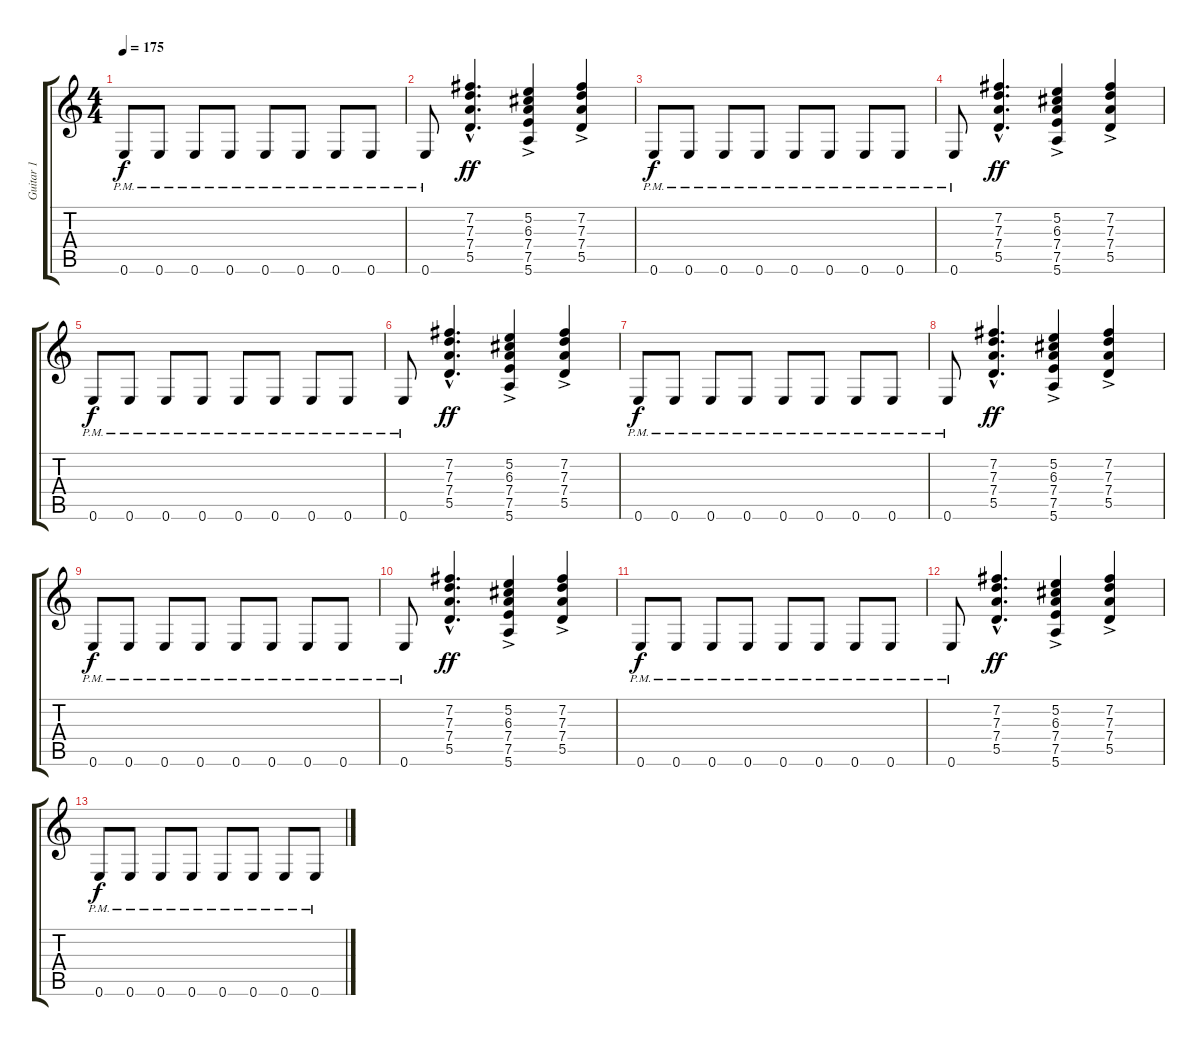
\track ("Guitar 1" "Guitar 1") {instrument overdrivenguitar}
\staff {score tabs}
\tuning (E4 B3 G3 D3 A2 E2) {hide}
\ts (4 4)
\tempo 175
\clef g2
\ks c
0.6{pm}.8{dy f} 0.6{pm}.8 0.6{pm}.8 0.6{pm}.8 0.6{pm}.8 0.6{pm}.8 0.6{pm}.8 0.6{pm}.8 |
0.6{pm}.8 (7.2{hac} 7.3{hac} 7.4{hac} 5.5{hac}).4{d dy ff} (5.2{ac} 6.3{ac} 7.4{ac} 7.5{ac} 5.6{ac}).4 (7.2{ac} 7.3{ac} 7.4{ac} 5.5{ac}).4 |
0.6{pm}.8{dy f} 0.6{pm}.8 0.6{pm}.8 0.6{pm}.8 0.6{pm}.8 0.6{pm}.8 0.6{pm}.8 0.6{pm}.8 |
0.6{pm}.8 (7.2{hac} 7.3{hac} 7.4{hac} 5.5{hac}).4{d dy ff} (5.2{ac} 6.3{ac} 7.4{ac} 7.5{ac} 5.6{ac}).4 (7.2{ac} 7.3{ac} 7.4{ac} 5.5{ac}).4 |
0.6{pm}.8{dy f} 0.6{pm}.8 0.6{pm}.8 0.6{pm}.8 0.6{pm}.8 0.6{pm}.8 0.6{pm}.8 0.6{pm}.8 |
0.6{pm}.8 (7.2{hac} 7.3{hac} 7.4{hac} 5.5{hac}).4{d dy ff} (5.2{ac} 6.3{ac} 7.4{ac} 7.5{ac} 5.6{ac}).4 (7.2{ac} 7.3{ac} 7.4{ac} 5.5{ac}).4 |
0.6{pm}.8{dy f} 0.6{pm}.8 0.6{pm}.8 0.6{pm}.8 0.6{pm}.8 0.6{pm}.8 0.6{pm}.8 0.6{pm}.8 |
0.6{pm}.8 (7.2{hac} 7.3{hac} 7.4{hac} 5.5{hac}).4{d dy ff} (5.2{ac} 6.3{ac} 7.4{ac} 7.5{ac} 5.6{ac}).4 (7.2{ac} 7.3{ac} 7.4{ac} 5.5{ac}).4 |
0.6{pm}.8{dy f} 0.6{pm}.8 0.6{pm}.8 0.6{pm}.8 0.6{pm}.8 0.6{pm}.8 0.6{pm}.8 0.6{pm}.8 |
0.6{pm}.8 (7.2{hac} 7.3{hac} 7.4{hac} 5.5{hac}).4{d dy ff} (5.2{ac} 6.3{ac} 7.4{ac} 7.5{ac} 5.6{ac}).4 (7.2{ac} 7.3{ac} 7.4{ac} 5.5{ac}).4 |
0.6{pm}.8{dy f} 0.6{pm}.8 0.6{pm}.8 0.6{pm}.8 0.6{pm}.8 0.6{pm}.8 0.6{pm}.8 0.6{pm}.8 |
0.6{pm}.8 (7.2{hac} 7.3{hac} 7.4{hac} 5.5{hac}).4{d dy ff} (5.2{ac} 6.3{ac} 7.4{ac} 7.5{ac} 5.6{ac}).4 (7.2{ac} 7.3{ac} 7.4{ac} 5.5{ac}).4 |
0.6{pm}.8{dy f} 0.6{pm}.8 0.6{pm}.8 0.6{pm}.8 0.6{pm}.8 0.6{pm}.8 0.6{pm}.8 0.6{pm}.8
